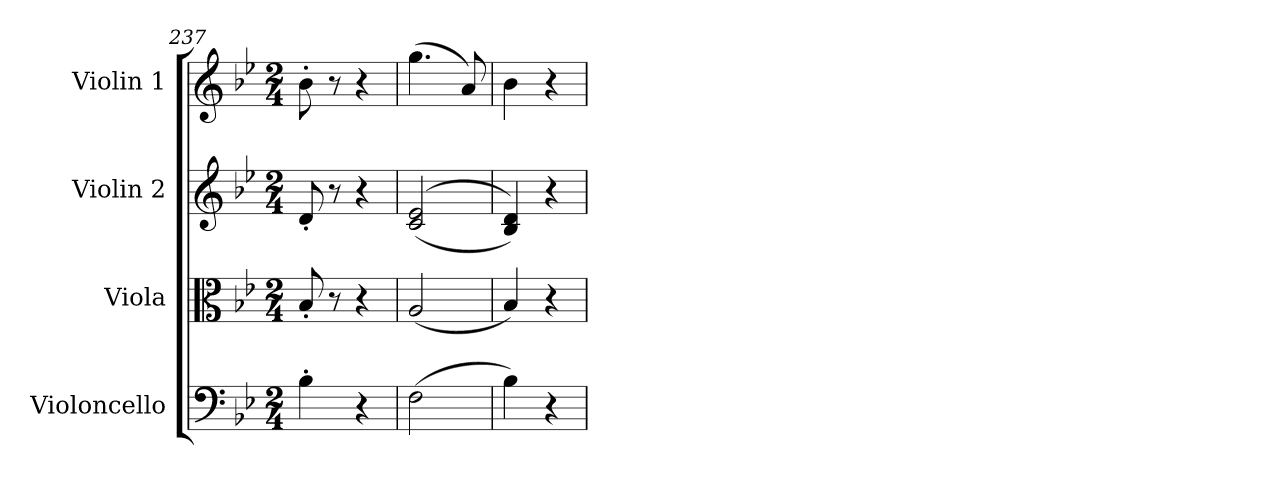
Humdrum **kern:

**kern	**kern	**kern	**kern
*part4	*part3	*part2	*part1
*staff4	*staff3	*staff2	*staff1
*I"Violoncello	*I"Viola	*I"Violin 2	*I"Violin 1
*I'Vc	*I'Vla	*I'Vln	*I'Vln
!!LO:LB:g=z
*clefF4	*clefC3	*clefG2	*clefG2
*k[b-e-]	*k[b-e-]	*k[b-e-]	*k[b-e-]
*M2/4	*M2/4	*M2/4	*M2/4
=237	=237	=237	=237
4B-'\	8B-'/	8d'/	8b-'\
.	8r	8r	8r
4r	4r	4r	4r
=238	=238	=238	=238
(2F\	(2A/	(>(2c/ 2e-/	(4.gg\
.	.	.	8a/)
=239	=239	=239	=239
4B-\)	4B-/)	4B-/ 4d/))	4b-\
4r	4r	4r	4r
=	=	=	=
*-	*-	*-	*-
